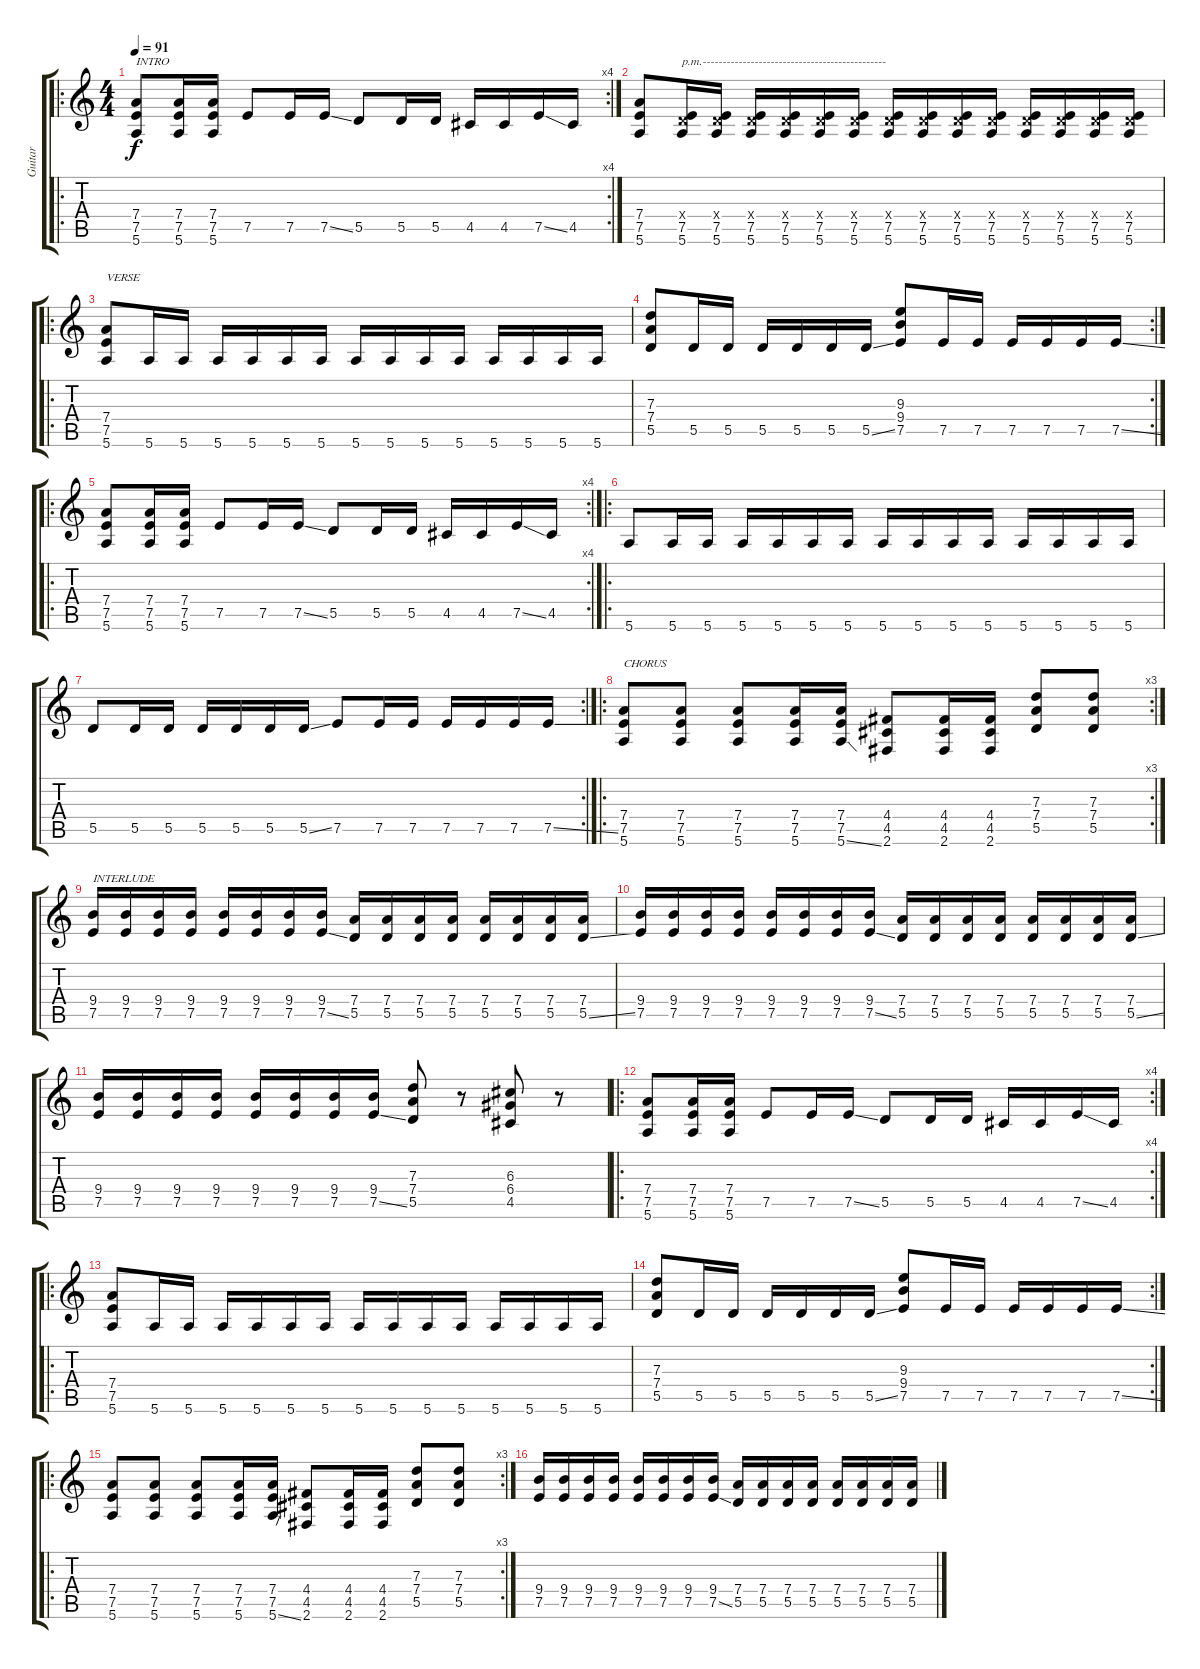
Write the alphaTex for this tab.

\track ("Guitar" "Guitar") {instrument overdrivenguitar}
\staff {score tabs}
\tuning (E4 B3 G3 D3 A2 E2) {hide}
\ro
\rc 4
\ts (4 4)
\tempo 91
\clef g2
\ks c
(7.4 7.5 5.6).8{txt "INTRO" dy f instrument overdrivenguitar} (7.4 7.5 5.6).16 (7.4 7.5 5.6).16 7.5.8 7.5.16 7.5{ss}.16 5.5.8 5.5.16 5.5.16 4.5.16 4.5.16 7.5{ss}.16 4.5.16 |
(7.4 7.5 5.6).8 (0.4{x} 7.5 5.6).16{txt "p.m.----------------------------------------------"} (0.4{x} 7.5 5.6).16 (0.4{x} 7.5 5.6).16 (0.4{x} 7.5 5.6).16 (0.4{x} 7.5 5.6).16 (0.4{x} 7.5 5.6).16 (0.4{x} 7.5 5.6).16 (0.4{x} 7.5 5.6).16 (0.4{x} 7.5 5.6).16 (0.4{x} 7.5 5.6).16 (0.4{x} 7.5 5.6).16 (0.4{x} 7.5 5.6).16 (0.4{x} 7.5 5.6).16 (0.4{x} 7.5 5.6).16 |
\ro
(7.4 7.5 5.6).8{txt "VERSE"} 5.6.16 5.6.16 5.6.16 5.6.16 5.6.16 5.6.16 5.6.16 5.6.16 5.6.16 5.6.16 5.6.16 5.6.16 5.6.16 5.6.16 |
\rc 2
(7.3 7.4 5.5).8 5.5.16 5.5.16 5.5.16 5.5.16 5.5.16 5.5{ss}.16 (9.3 9.4 7.5).8 7.5.16 7.5.16 7.5.16 7.5.16 7.5.16 7.5{ss}.16 |
\ro
\rc 4
(7.4 7.5 5.6).8 (7.4 7.5 5.6).16 (7.4 7.5 5.6).16 7.5.8 7.5.16 7.5{ss}.16 5.5.8 5.5.16 5.5.16 4.5.16 4.5.16 7.5{ss}.16 4.5.16 |
\ro
5.6.8 5.6.16 5.6.16 5.6.16 5.6.16 5.6.16 5.6.16 5.6.16 5.6.16 5.6.16 5.6.16 5.6.16 5.6.16 5.6.16 5.6.16 |
\rc 2
5.5.8 5.5.16 5.5.16 5.5.16 5.5.16 5.5.16 5.5{ss}.16 7.5.8 7.5.16 7.5.16 7.5.16 7.5.16 7.5.16 7.5{ss}.16 |
\ro
\rc 3
(7.4 7.5 5.6).8{txt "CHORUS"} (7.4 7.5 5.6).8 (7.4 7.5 5.6).8 (7.4 7.5 5.6).16 (7.4 7.5 5.6{ss}).16 (4.4 4.5 2.6).8 (4.4 4.5 2.6).16 (4.4 4.5 2.6).16 (7.3 7.4 5.5).8 (7.3 7.4 5.5).8 |
(9.4 7.5).16{txt "INTERLUDE"} (9.4 7.5).16 (9.4 7.5).16 (9.4 7.5).16 (9.4 7.5).16 (9.4 7.5).16 (9.4 7.5).16 (9.4 7.5{ss}).16 (7.4 5.5).16 (7.4 5.5).16 (7.4 5.5).16 (7.4 5.5).16 (7.4 5.5).16 (7.4 5.5).16 (7.4 5.5).16 (7.4 5.5{ss}).16 |
(9.4 7.5).16 (9.4 7.5).16 (9.4 7.5).16 (9.4 7.5).16 (9.4 7.5).16 (9.4 7.5).16 (9.4 7.5).16 (9.4 7.5{ss}).16 (7.4 5.5).16 (7.4 5.5).16 (7.4 5.5).16 (7.4 5.5).16 (7.4 5.5).16 (7.4 5.5).16 (7.4 5.5).16 (7.4 5.5{ss}).16 |
(9.4 7.5).16 (9.4 7.5).16 (9.4 7.5).16 (9.4 7.5).16 (9.4 7.5).16 (9.4 7.5).16 (9.4 7.5).16 (9.4 7.5{ss}).16 (7.3 7.4 5.5).8 r.8 (6.3 6.4 4.5).8 r.8 |
\ro
\rc 4
(7.4 7.5 5.6).8 (7.4 7.5 5.6).16 (7.4 7.5 5.6).16 7.5.8 7.5.16 7.5{ss}.16 5.5.8 5.5.16 5.5.16 4.5.16 4.5.16 7.5{ss}.16 4.5.16 |
\ro
(7.4 7.5 5.6).8 5.6.16 5.6.16 5.6.16 5.6.16 5.6.16 5.6.16 5.6.16 5.6.16 5.6.16 5.6.16 5.6.16 5.6.16 5.6.16 5.6.16 |
\rc 2
(7.3 7.4 5.5).8 5.5.16 5.5.16 5.5.16 5.5.16 5.5.16 5.5{ss}.16 (9.3 9.4 7.5).8 7.5.16 7.5.16 7.5.16 7.5.16 7.5.16 7.5{ss}.16 |
\ro
\rc 3
(7.4 7.5 5.6).8 (7.4 7.5 5.6).8 (7.4 7.5 5.6).8 (7.4 7.5 5.6).16 (7.4 7.5 5.6{ss}).16 (4.4 4.5 2.6).8 (4.4 4.5 2.6).16 (4.4 4.5 2.6).16 (7.3 7.4 5.5).8 (7.3 7.4 5.5).8 |
(9.4 7.5).16 (9.4 7.5).16 (9.4 7.5).16 (9.4 7.5).16 (9.4 7.5).16 (9.4 7.5).16 (9.4 7.5).16 (9.4 7.5{ss}).16 (7.4 5.5).16 (7.4 5.5).16 (7.4 5.5).16 (7.4 5.5).16 (7.4 5.5).16 (7.4 5.5).16 (7.4 5.5).16 (7.4 5.5{ss}).16
